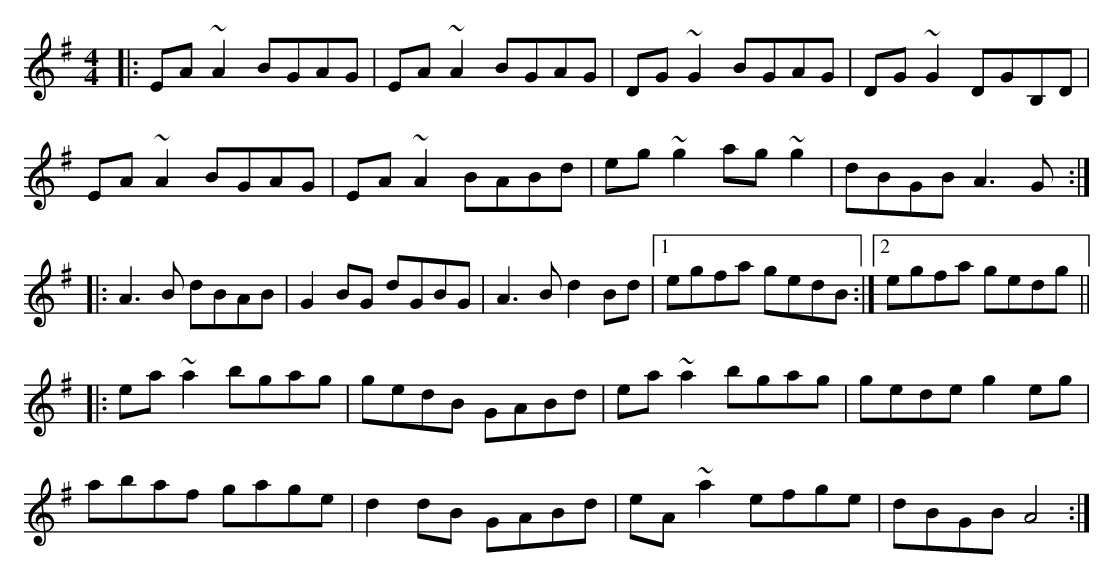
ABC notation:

X:1
M:4/4
K:Ador
|: EA ~A2 BGAG|EA ~A2 BGAG| DG ~G2 BGAG|DG ~G2 DGB,D|
 EA ~A2 BGAG|EA ~A2 BABd| eg ~g2 ag ~g2| dBGB A3 G:|
|: A3 B dBAB| G2 BG dGBG| A3 B d2 Bd|1 egfa gedB:|2 egfa gedg||
|: ea ~a2 bgag| gedB GABd| ea ~a2 bgag| gede g2 eg|
 abaf gage| d2 dB GABd| eA ~a2 efge| dBGB A4:|
